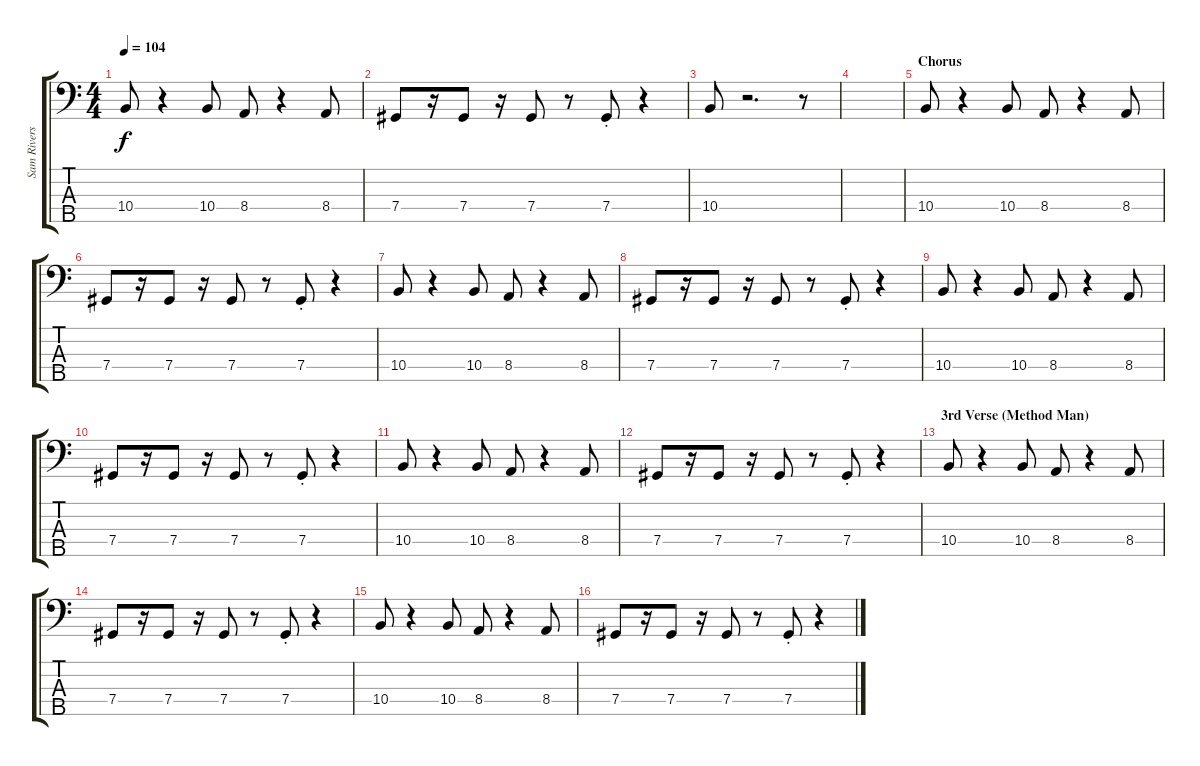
\track ("Sam Rivers - Bass" "Sam Rivers") {instrument electricbassfinger}
\staff {score tabs}
\tuning (E2 B1 Gb1 Db1 Bb0) {hide}
\ts (4 4)
\tempo 104
\clef f4
\ks c
10.4.8{dy f} r.4 10.4.8 8.4.8 r.4 8.4.8 |
7.4.8 r.16 7.4.8 r.16 7.4.8 r.8 7.4{st}.8 r.4 |
10.4.8 r.2{d} r.8 |
|
\section ("" "Chorus")
10.4.8 r.4 10.4.8 8.4.8 r.4 8.4.8 |
7.4.8 r.16 7.4.8 r.16 7.4.8 r.8 7.4{st}.8 r.4 |
10.4.8 r.4 10.4.8 8.4.8 r.4 8.4.8 |
7.4.8 r.16 7.4.8 r.16 7.4.8 r.8 7.4{st}.8 r.4 |
10.4.8 r.4 10.4.8 8.4.8 r.4 8.4.8 |
7.4.8 r.16 7.4.8 r.16 7.4.8 r.8 7.4{st}.8 r.4 |
10.4.8 r.4 10.4.8 8.4.8 r.4 8.4.8 |
7.4.8 r.16 7.4.8 r.16 7.4.8 r.8 7.4{st}.8 r.4 |
\section ("" "3rd Verse (Method Man)")
10.4.8 r.4 10.4.8 8.4.8 r.4 8.4.8 |
7.4.8 r.16 7.4.8 r.16 7.4.8 r.8 7.4{st}.8 r.4 |
10.4.8 r.4 10.4.8 8.4.8 r.4 8.4.8 |
7.4.8 r.16 7.4.8 r.16 7.4.8 r.8 7.4{st}.8 r.4
